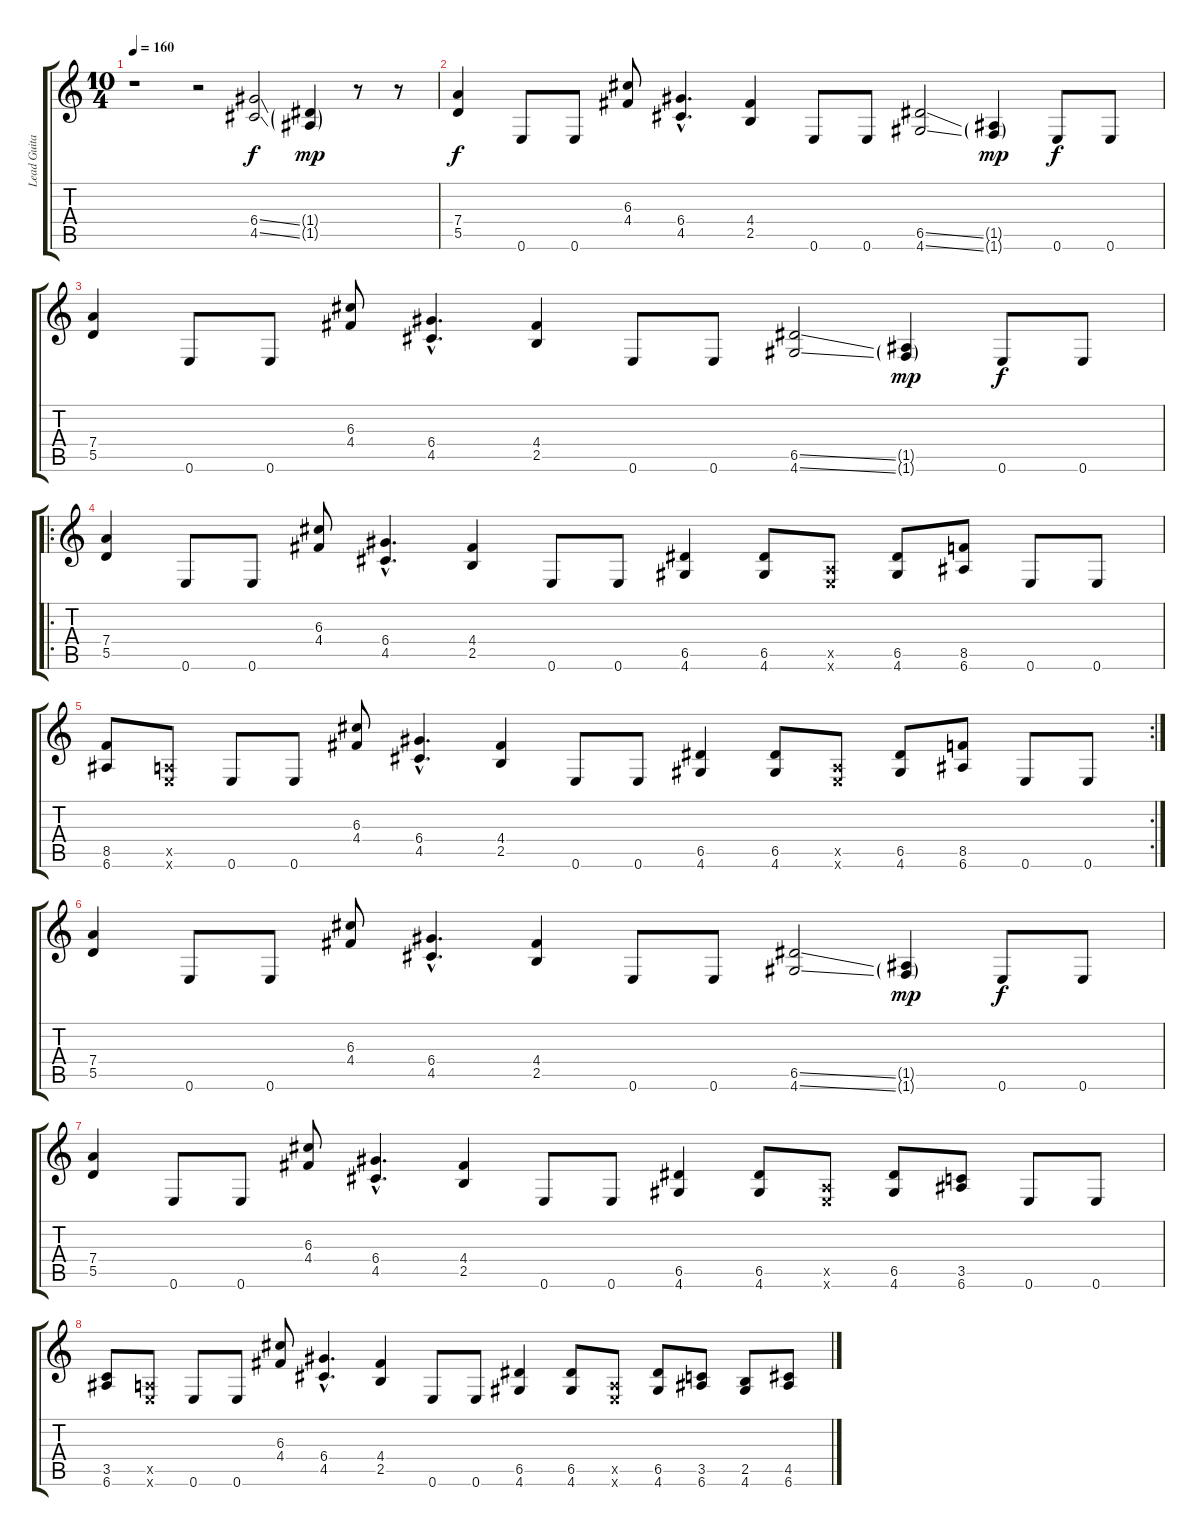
\track ("Lead Guitar - Viejo" "Lead Guita") {instrument distortionguitar}
\staff {score tabs}
\tuning (E4 B3 G3 D3 A2 E2) {hide}
\ts (10 4)
\tempo 160
\clef g2
\ks c
r.1{dy mp} r.2 (6.4{ss} 4.5{ss}).2{dy f} (1.4{g} 1.5{g}).4{dy mp} r.8 r.8 |
(7.4 5.5).4{dy f} 0.6.8 0.6.8 (6.3 4.4).8 (6.4{hac} 4.5{hac}).4{d} (4.4 2.5).4 0.6.8 0.6.8 (6.5{ss} 4.6{ss}).2 (1.5{g} 1.6{g}).4{dy mp} 0.6.8{dy f} 0.6.8 |
(7.4 5.5).4 0.6.8 0.6.8 (6.3 4.4).8 (6.4{hac} 4.5{hac}).4{d} (4.4 2.5).4 0.6.8 0.6.8 (6.5{ss} 4.6{ss}).2 (1.5{g} 1.6{g}).4{dy mp} 0.6.8{dy f} 0.6.8 |
\ro
(7.4 5.5).4 0.6.8 0.6.8 (6.3 4.4).8 (6.4{hac} 4.5{hac}).4{d} (4.4 2.5).4 0.6.8 0.6.8 (6.5 4.6).4 (6.5 4.6).8 (0.5{x} 0.6{x}).8 (6.5 4.6).8 (8.5 6.6).8 0.6.8 0.6.8 |
\rc 2
(8.5 6.6).8 (0.5{x} 0.6{x}).8 0.6.8 0.6.8 (6.3 4.4).8 (6.4{hac} 4.5{hac}).4{d} (4.4 2.5).4 0.6.8 0.6.8 (6.5 4.6).4 (6.5 4.6).8 (0.5{x} 0.6{x}).8 (6.5 4.6).8 (8.5 6.6).8 0.6.8 0.6.8 |
(7.4 5.5).4 0.6.8 0.6.8 (6.3 4.4).8 (6.4{hac} 4.5{hac}).4{d} (4.4 2.5).4 0.6.8 0.6.8 (6.5{ss} 4.6{ss}).2 (1.5{g} 1.6{g}).4{dy mp} 0.6.8{dy f} 0.6.8 |
(7.4 5.5).4 0.6.8 0.6.8 (6.3 4.4).8 (6.4{hac} 4.5{hac}).4{d} (4.4 2.5).4 0.6.8 0.6.8 (6.5 4.6).4 (6.5 4.6).8 (0.5{x} 0.6{x}).8 (6.5 4.6).8 (3.5 6.6).8 0.6.8 0.6.8 |
(3.5 6.6).8 (0.5{x} 0.6{x}).8 0.6.8 0.6.8 (6.3 4.4).8 (6.4{hac} 4.5{hac}).4{d} (4.4 2.5).4 0.6.8 0.6.8 (6.5 4.6).4 (6.5 4.6).8 (0.5{x} 0.6{x}).8 (6.5 4.6).8 (3.5 6.6).8 (2.5 4.6).8 (4.5 6.6).8
